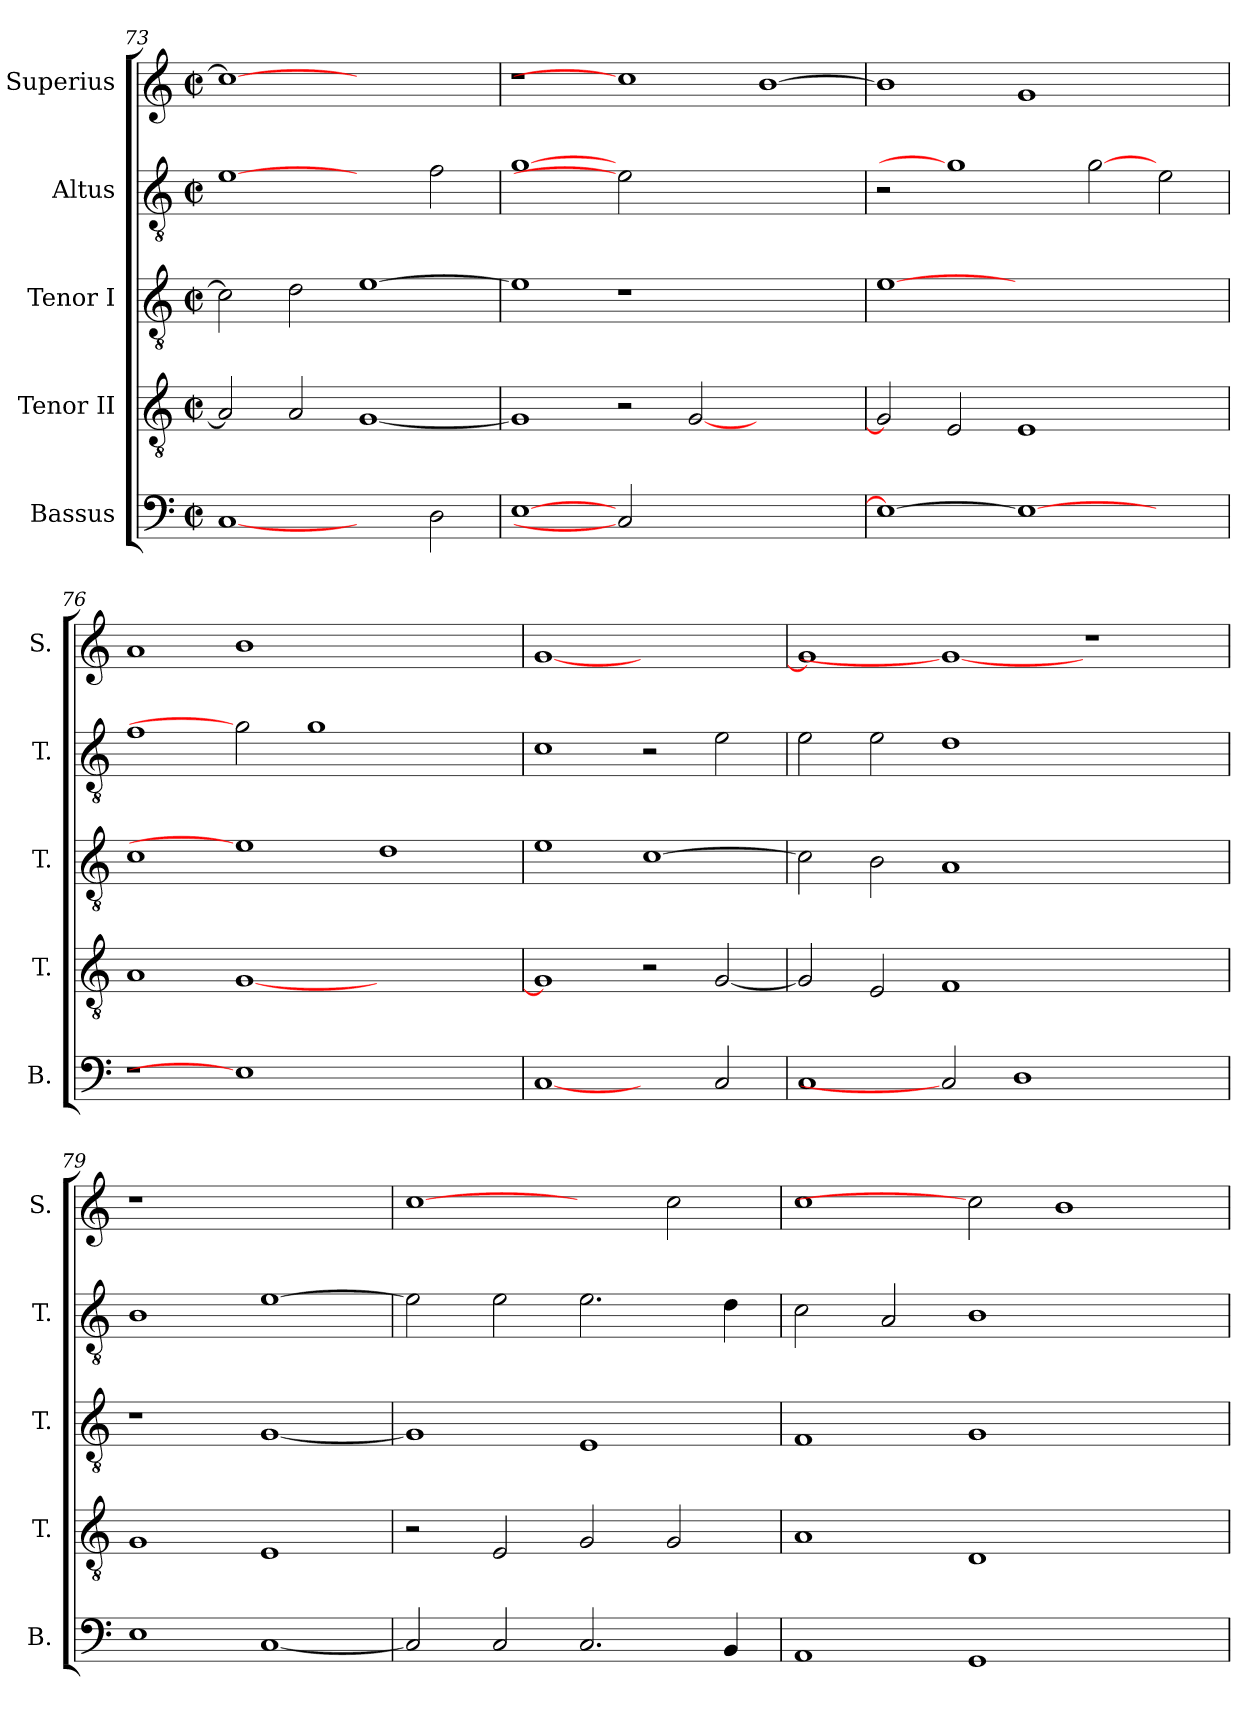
**kern	**kern	**kern	**kern	**kern
*part5	*part4	*part3	*part2	*part1
*staff5	*staff4	*staff3	*staff2	*staff1
*I"Bassus	*I"Tenor II	*I"Tenor I	*I"Altus	*I"Superius
*I'B.	*I'T.	*I'T.	*I'T.	*I'S.
*clefF4	*clefGv2	*clefGv2	*clefGv2	*clefG2
*	*ITrd7c12	*ITrd7c12	*ITrd7c12	*
*k[]	*k[]	*k[]	*k[]	*k[]
*C:	*C:	*C:	*C:	*C:
*M2/2	*M2/2	*M2/2	*M2/2	*M2/2
*met(c|)	*met(c|)	*met(c|)	*met(c|)	*met(c|)
=73	=73	=73	=73	=73
[1Ci	2AAi/]	2Ci\]	[1Ei	1cci_>
.	2AAi/	2Di\	.	.
2ryy	[<1GGi	[>1Ei	2ryy	1ryy
2Di\	.	.	2Fi\	.
=74	=74	=74	=74	=74
[>1Ei	1GGi]	1Ei]	[1Gi	1r
2Ci]	2r	1r	2Ei]	1cci]
1.ryy	[<2GGi/	.	1.ryy	.
.	1ryy	1ryy	.	[>1bi
=75	=75	=75	=75	=75
1Ei_>	2GGi/]	[1Ei	2r	1bi]
.	2EEi/	.	1Gi]	.
1Ei_	1EEi	1.ryy	.	1gi
.	.	.	[2Gi	.
2ryy	2ryy	.	2Ei\	2ryy
=76	=76	=76	=76	=76
!LO:N:vis=1	!	!	!	!
1r	1AAi	1Ci	1Fi	1ai
1Ei]	[<1GGi	1Ei]	2Gi]	1bi
.	.	.	1Gi	.
1ryy	1ryy	1Di	.	1ryy
.	.	.	2ryy	.
=77	=77	=77	=77	=77
[1Ci	1GGi]	1Ei	1Ci	[<1gi
2ryy	2r	[>1Ci	2r	1ryy
2Ci/	[<2GGi/	.	2Ei\	.
!!LO:LB:g=z
=78	=78	=78	=78	=78
1Ci	2GGi/]	2Ci\]	2Ei\	1gi]
.	2EEi/	2BBi\	2Ei\	.
2Ci]	1FFi	1AAi	1Di	1gi_
1Di	.	.	.	.
.	1ryy	1ryy	1ryy	1r
2ryy	.	.	.	.
=79	=79	=79	=79	=79
!	!	!	!	!LO:N:vis=1
1Ei	1GGi	1r	1BBi	1r
[<1Ci	1EEi	[<1GGi	[>1Ei	1ryy
=80	=80	=80	=80	=80
2Ci/]	2r	1GGi]	2Ei\]	[1cci
2Ci/	2EEi/	.	2Ei\	.
2.Ci/	2GGi/	1EEi	2.Ei\	2ryy
.	2GGi/	.	.	2cci\
4BBi/	.	.	4Di\	.
=81	=81	=81	=81	=81
1AAi	1AAi	1FFi	2Ci\	1cci
.	.	.	2AAi/	.
1GGi	1DDi	1GGi	1BBi	2cci]
.	.	.	.	1bi
2ryy	2ryy	2ryy	2ryy	.
=	=	=	=	=
*-	*-	*-	*-	*-
